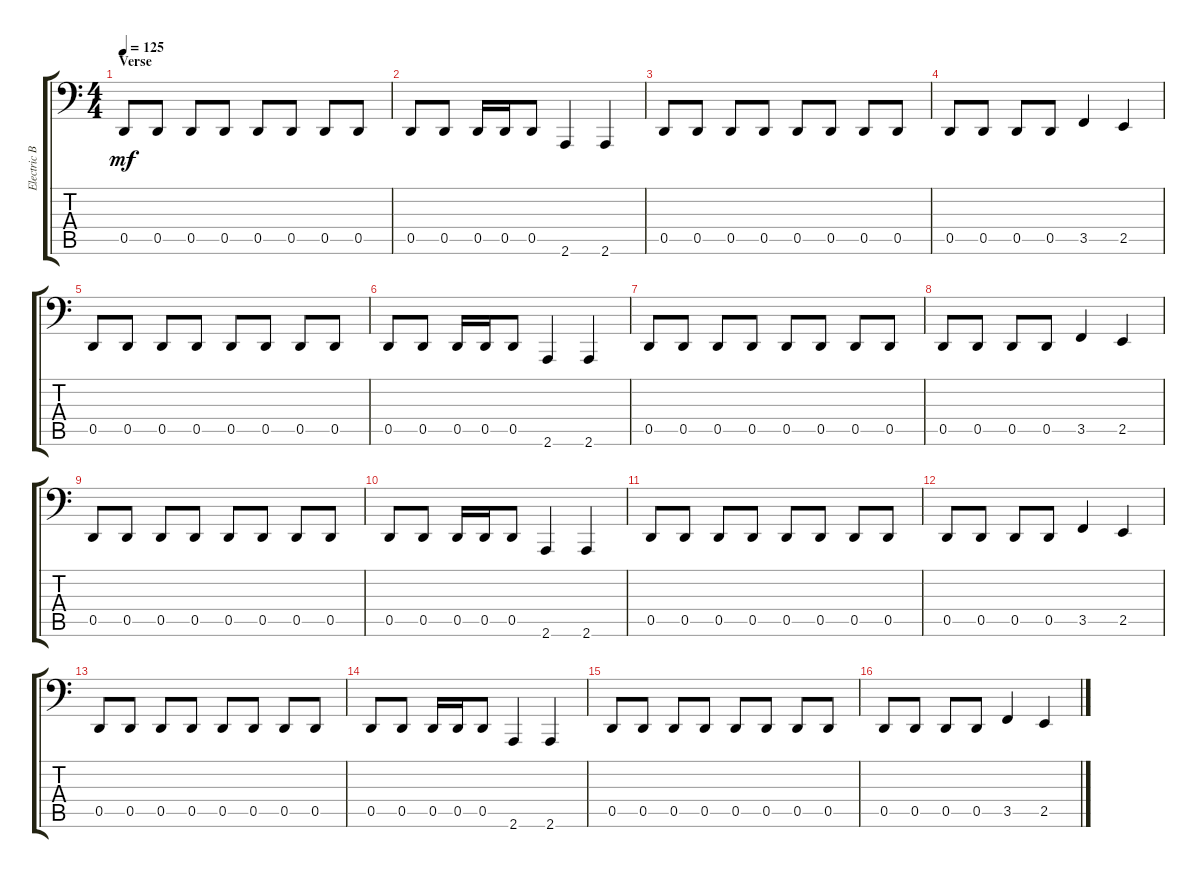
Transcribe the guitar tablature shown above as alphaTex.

\track ("Electric Bass" "Electric B") {instrument electricbassfinger}
\staff {score tabs}
\tuning (Bb2 F2 C2 G1 D1 G0) {hide}
\ts (4 4)
\section ("" "Verse")
\tempo 125
\clef f4
\ks c
0.5.8{dy mf} 0.5.8 0.5.8 0.5.8 0.5.8 0.5.8 0.5.8 0.5.8 |
0.5.8 0.5.8 0.5.16 0.5.16 0.5.8 2.6.4 2.6.4 |
0.5.8 0.5.8 0.5.8 0.5.8 0.5.8 0.5.8 0.5.8 0.5.8 |
0.5.8 0.5.8 0.5.8 0.5.8 3.5.4 2.5.4 |
0.5.8 0.5.8 0.5.8 0.5.8 0.5.8 0.5.8 0.5.8 0.5.8 |
0.5.8 0.5.8 0.5.16 0.5.16 0.5.8 2.6.4 2.6.4 |
0.5.8 0.5.8 0.5.8 0.5.8 0.5.8 0.5.8 0.5.8 0.5.8 |
0.5.8 0.5.8 0.5.8 0.5.8 3.5.4 2.5.4 |
0.5.8 0.5.8 0.5.8 0.5.8 0.5.8 0.5.8 0.5.8 0.5.8 |
0.5.8 0.5.8 0.5.16 0.5.16 0.5.8 2.6.4 2.6.4 |
0.5.8 0.5.8 0.5.8 0.5.8 0.5.8 0.5.8 0.5.8 0.5.8 |
0.5.8 0.5.8 0.5.8 0.5.8 3.5.4 2.5.4 |
0.5.8 0.5.8 0.5.8 0.5.8 0.5.8 0.5.8 0.5.8 0.5.8 |
0.5.8 0.5.8 0.5.16 0.5.16 0.5.8 2.6.4 2.6.4 |
0.5.8 0.5.8 0.5.8 0.5.8 0.5.8 0.5.8 0.5.8 0.5.8 |
0.5.8 0.5.8 0.5.8 0.5.8 3.5.4 2.5.4
